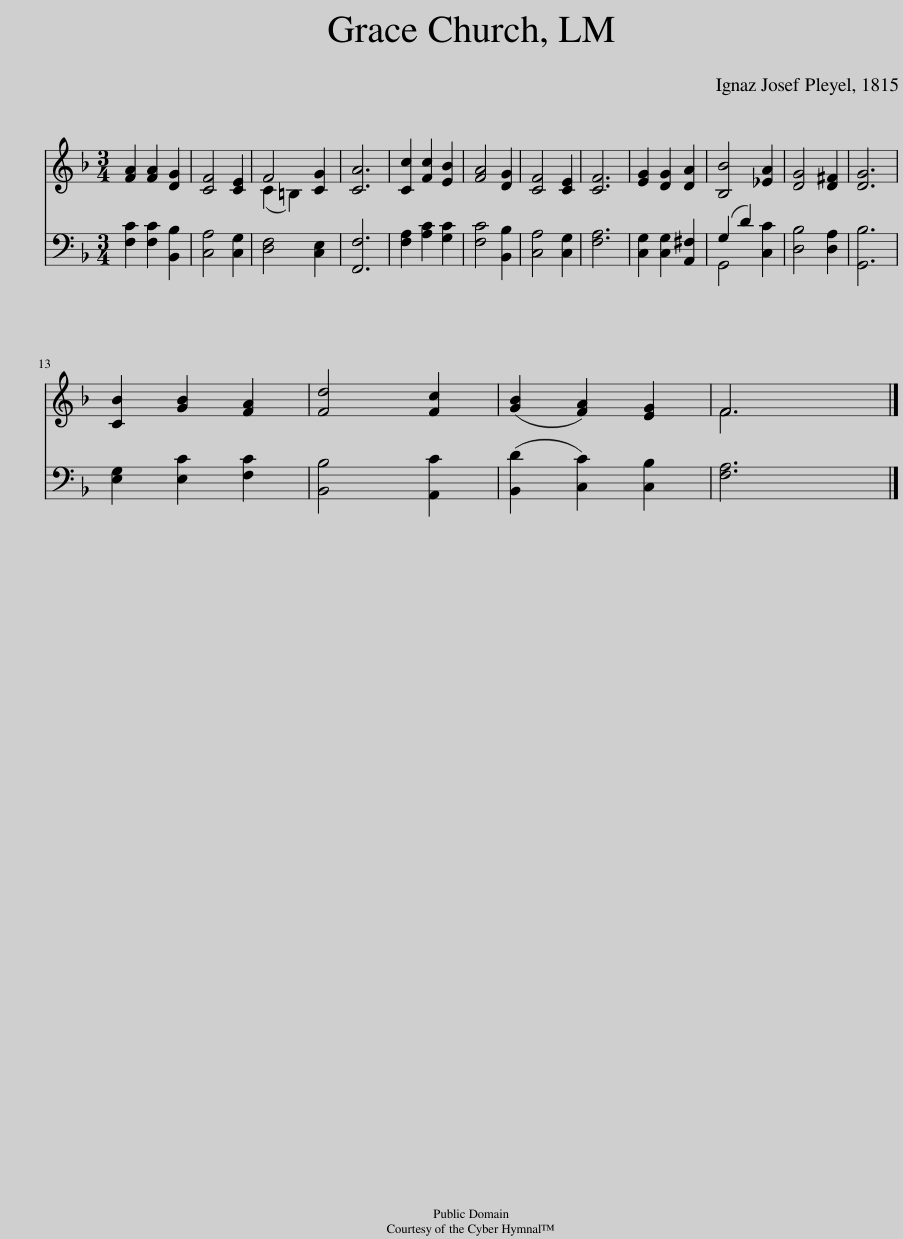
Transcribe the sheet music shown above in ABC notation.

X:1
%%score ( 1 2 ) ( 3 4 )
L:1/8
M:3/4
I:linebreak $
K:F
V:1 treble
V:2 treble
V:3 bass
V:4 bass
V:1
 [FA]2 [FA]2 [DG]2 | [CF]4 [CE]2 | F4 [CG]2 | [CA]6 | [Cc]2 [Fc]2 [EB]2 | %5
 [FA]4 [DG]2 | [CF]4 [CE]2 | [CF]6 | [EG]2 [DG]2 [DA]2 | [B,B]4 [_EA]2 | %10
 [DG]4 [D^F]2 | [DG]6 |$ [CB]2 [GB]2 [FA]2 | [Fd]4 [Fc]2 | ([GB]2 [FA]2) [EG]2 | %15
 F6 |] %16
V:2
 x6 | x6 | (C2 =B,2) x2 | x6 | x6 | %5
 x6 | x6 | x6 | x6 | x6 | %10
 x6 | x6 |$ x6 | x6 | x6 | %15
 F6 |] %16
V:3
 [F,C]2 [F,C]2 [B,,B,]2 | [C,A,]4 [C,G,]2 | [D,F,]4 [C,E,]2 | [F,,F,]6 | [F,A,]2 [A,C]2 [G,C]2 | %5
 [F,C]4 [B,,B,]2 | [C,A,]4 [C,G,]2 | [F,A,]6 | [C,G,]2 [C,G,]2 [A,,^F,]2 | (G,2 D2) [C,C]2 | %10
 [D,B,]4 [D,A,]2 | [G,,B,]6 |$ [E,G,]2 [E,C]2 [F,C]2 | [B,,B,]4 [A,,C]2 | ([B,,D]2 [C,C]2) [C,B,]2 | %15
 [F,A,]6 |] %16
V:4
 x6 | x6 | x6 | x6 | x6 | %5
 x6 | x6 | x6 | x6 | G,,4 x2 | %10
 x6 | x6 |$ x6 | x6 | x6 | %15
 x6 |] %16
